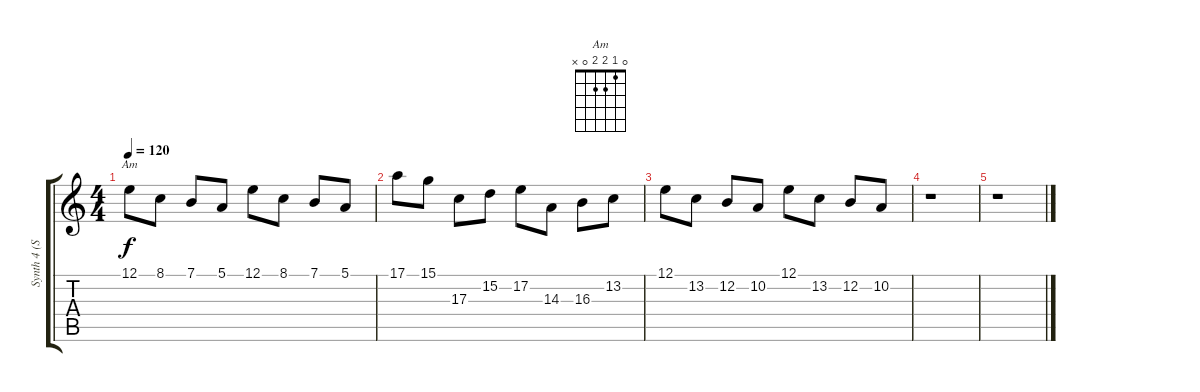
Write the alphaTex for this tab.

\track ("Synth 4 (String 1)" "Synth 4 (S") {instrument stringensemble1}
\staff {score tabs}
\tuning (E4 B3 G3 D3 A2 E2) {hide}
\chord ("Am" 0 1 2 2 0 x)
\ts (4 4)
\tempo 120
\clef g2
\ks c
12.1.8{ch "Am" dy f} 8.1.8 7.1.8 5.1.8 12.1.8 8.1.8 7.1.8 5.1.8 |
17.1.8 15.1.8 17.3.8 15.2.8 17.2.8 14.3.8 16.3.8 13.2.8 |
12.1.8 13.2.8 12.2.8 10.2.8 12.1.8 13.2.8 12.2.8 10.2.8 |
r.1 |
r.1
